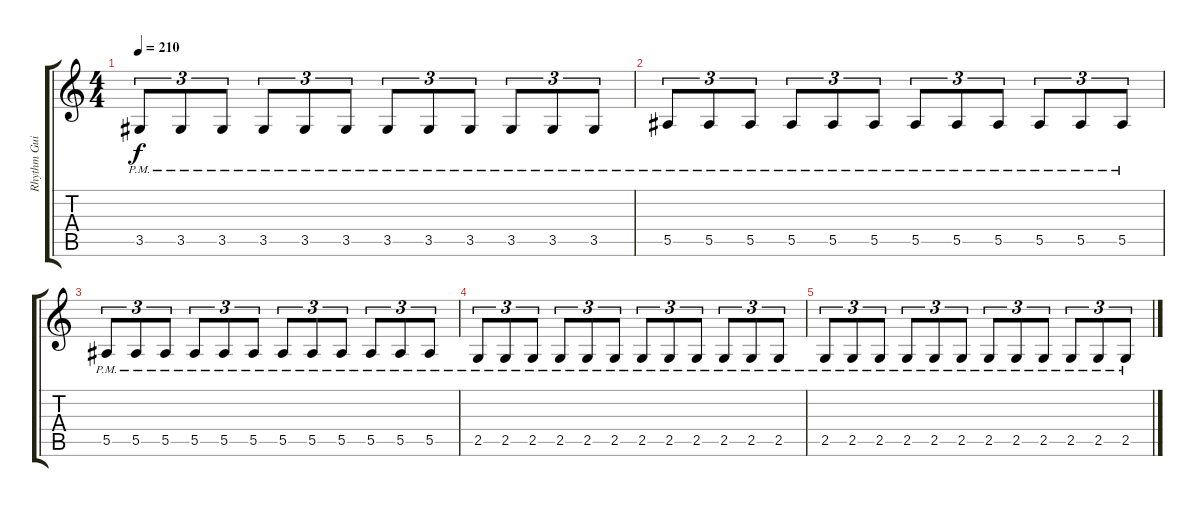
\track ("Rhythm Guitar I" "Rhythm Gui") {instrument distortionguitar}
\staff {score tabs}
\tuning (C4 G3 Eb3 Bb2 F2 C2) {hide}
\ts (4 4)
\tempo 210
\clef g2
\ks c
3.5{pm}.8{tu (3 2) dy f} 3.5{pm}.8{tu (3 2)} 3.5{pm}.8{tu (3 2)} 3.5{pm}.8{tu (3 2)} 3.5{pm}.8{tu (3 2)} 3.5{pm}.8{tu (3 2)} 3.5{pm}.8{tu (3 2)} 3.5{pm}.8{tu (3 2)} 3.5{pm}.8{tu (3 2)} 3.5{pm}.8{tu (3 2)} 3.5{pm}.8{tu (3 2)} 3.5{pm}.8{tu (3 2)} |
5.5{pm}.8{tu (3 2) volume 0} 5.5{pm}.8{tu (3 2)} 5.5{pm}.8{tu (3 2)} 5.5{pm}.8{tu (3 2)} 5.5{pm}.8{tu (3 2)} 5.5{pm}.8{tu (3 2)} 5.5{pm}.8{tu (3 2)} 5.5{pm}.8{tu (3 2)} 5.5{pm}.8{tu (3 2)} 5.5{pm}.8{tu (3 2)} 5.5{pm}.8{tu (3 2)} 5.5{pm}.8{tu (3 2)} |
5.5{pm}.8{tu (3 2)} 5.5{pm}.8{tu (3 2)} 5.5{pm}.8{tu (3 2)} 5.5{pm}.8{tu (3 2)} 5.5{pm}.8{tu (3 2)} 5.5{pm}.8{tu (3 2)} 5.5{pm}.8{tu (3 2)} 5.5{pm}.8{tu (3 2)} 5.5{pm}.8{tu (3 2)} 5.5{pm}.8{tu (3 2)} 5.5{pm}.8{tu (3 2)} 5.5{pm}.8{tu (3 2)} |
2.5{pm}.8{tu (3 2)} 2.5{pm}.8{tu (3 2)} 2.5{pm}.8{tu (3 2)} 2.5{pm}.8{tu (3 2)} 2.5{pm}.8{tu (3 2)} 2.5{pm}.8{tu (3 2)} 2.5{pm}.8{tu (3 2)} 2.5{pm}.8{tu (3 2)} 2.5{pm}.8{tu (3 2)} 2.5{pm}.8{tu (3 2)} 2.5{pm}.8{tu (3 2)} 2.5{pm}.8{tu (3 2)} |
2.5{pm}.8{tu (3 2)} 2.5{pm}.8{tu (3 2)} 2.5{pm}.8{tu (3 2)} 2.5{pm}.8{tu (3 2)} 2.5{pm}.8{tu (3 2)} 2.5{pm}.8{tu (3 2)} 2.5{pm}.8{tu (3 2)} 2.5{pm}.8{tu (3 2)} 2.5{pm}.8{tu (3 2)} 2.5{pm}.8{tu (3 2)} 2.5{pm}.8{tu (3 2)} 2.5{pm}.8{tu (3 2)}
